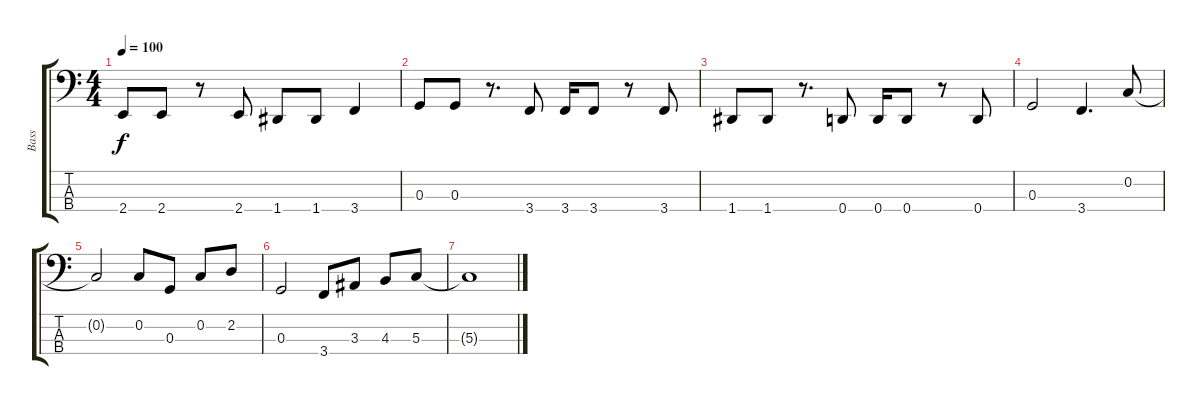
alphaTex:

\track ("Bass" "Bass") {instrument electricbassfinger}
\staff {score tabs}
\tuning (F2 C2 G1 D1) {hide}
\ts (4 4)
\tempo 100
\clef f4
\ks c
2.4.8{dy f} 2.4.8 r.8 2.4.8 1.4.8 1.4.8 3.4.4 |
0.3.8 0.3.8 r.8{d} 3.4.8 3.4.16 3.4.8 r.8 3.4.8 |
1.4.8 1.4.8 r.8{d} 0.4.8 0.4.16 0.4.8 r.8 0.4.8 |
0.3.2 3.4.4{d} 0.2.8 |
0.2{t}.2 0.2.8 0.3.8 0.2.8 2.2.8 |
0.3.2 3.4.8 3.3.8 4.3.8 5.3.8 |
5.3{t}.1
